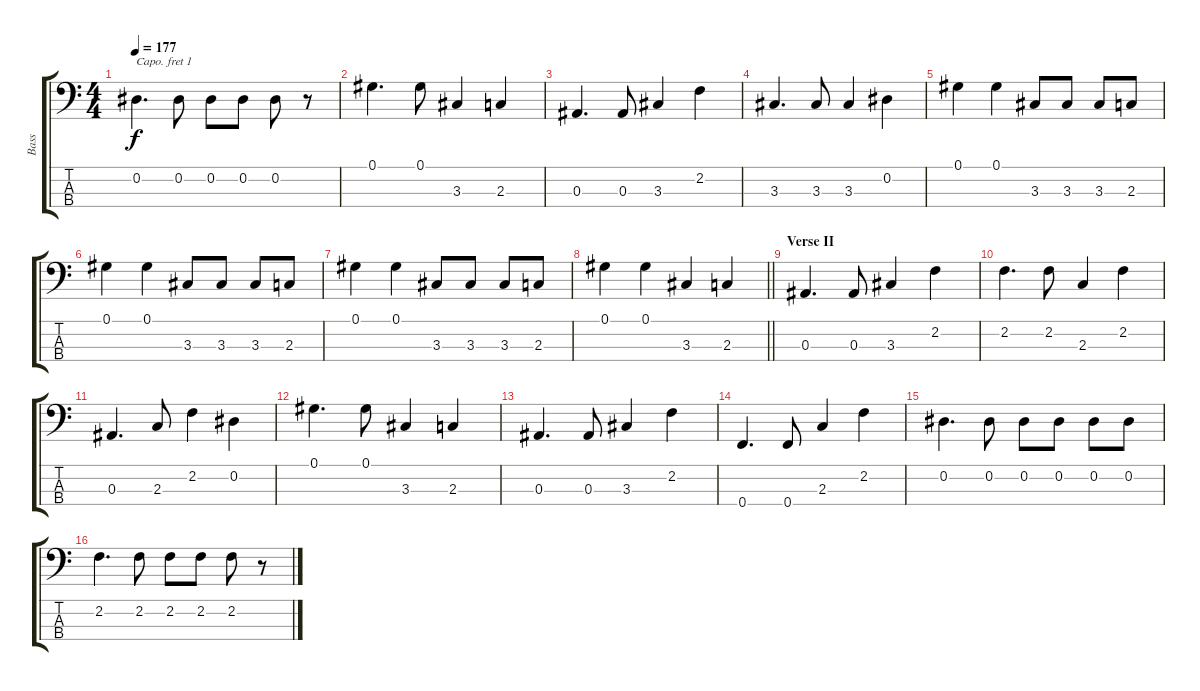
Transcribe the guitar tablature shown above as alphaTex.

\track ("Bass" "Bass") {instrument electricbassfinger}
\staff {score tabs}
\capo 1
\tuning (G2 D2 A1 E1) {hide}
\ts (4 4)
\tempo 177
\clef f4
\ks c
0.2.4{d dy f} 0.2.8 0.2.8 0.2.8 0.2.8 r.8 |
0.1.4{d} 0.1.8 3.3.4 2.3.4 |
0.3.4{d} 0.3.8 3.3.4 2.2.4 |
3.3.4{d} 3.3.8 3.3.4 0.2.4 |
0.1.4 0.1.4 3.3.8 3.3.8 3.3.8 2.3.8 |
0.1.4 0.1.4 3.3.8 3.3.8 3.3.8 2.3.8 |
0.1.4 0.1.4 3.3.8 3.3.8 3.3.8 2.3.8 |
\barLineRight lightlight
0.1.4 0.1.4 3.3.4 2.3.4 |
\section ("" "Verse II")
0.3.4{d} 0.3.8 3.3.4 2.2.4 |
2.2.4{d} 2.2.8 2.3.4 2.2.4 |
0.3.4{d} 2.3.8 2.2.4 0.2.4 |
0.1.4{d} 0.1.8 3.3.4 2.3.4 |
0.3.4{d} 0.3.8 3.3.4 2.2.4 |
0.4.4{d} 0.4.8 2.3.4 2.2.4 |
0.2.4{d} 0.2.8 0.2.8 0.2.8 0.2.8 0.2.8 |
2.2.4{d} 2.2.8 2.2.8 2.2.8 2.2.8 r.8
